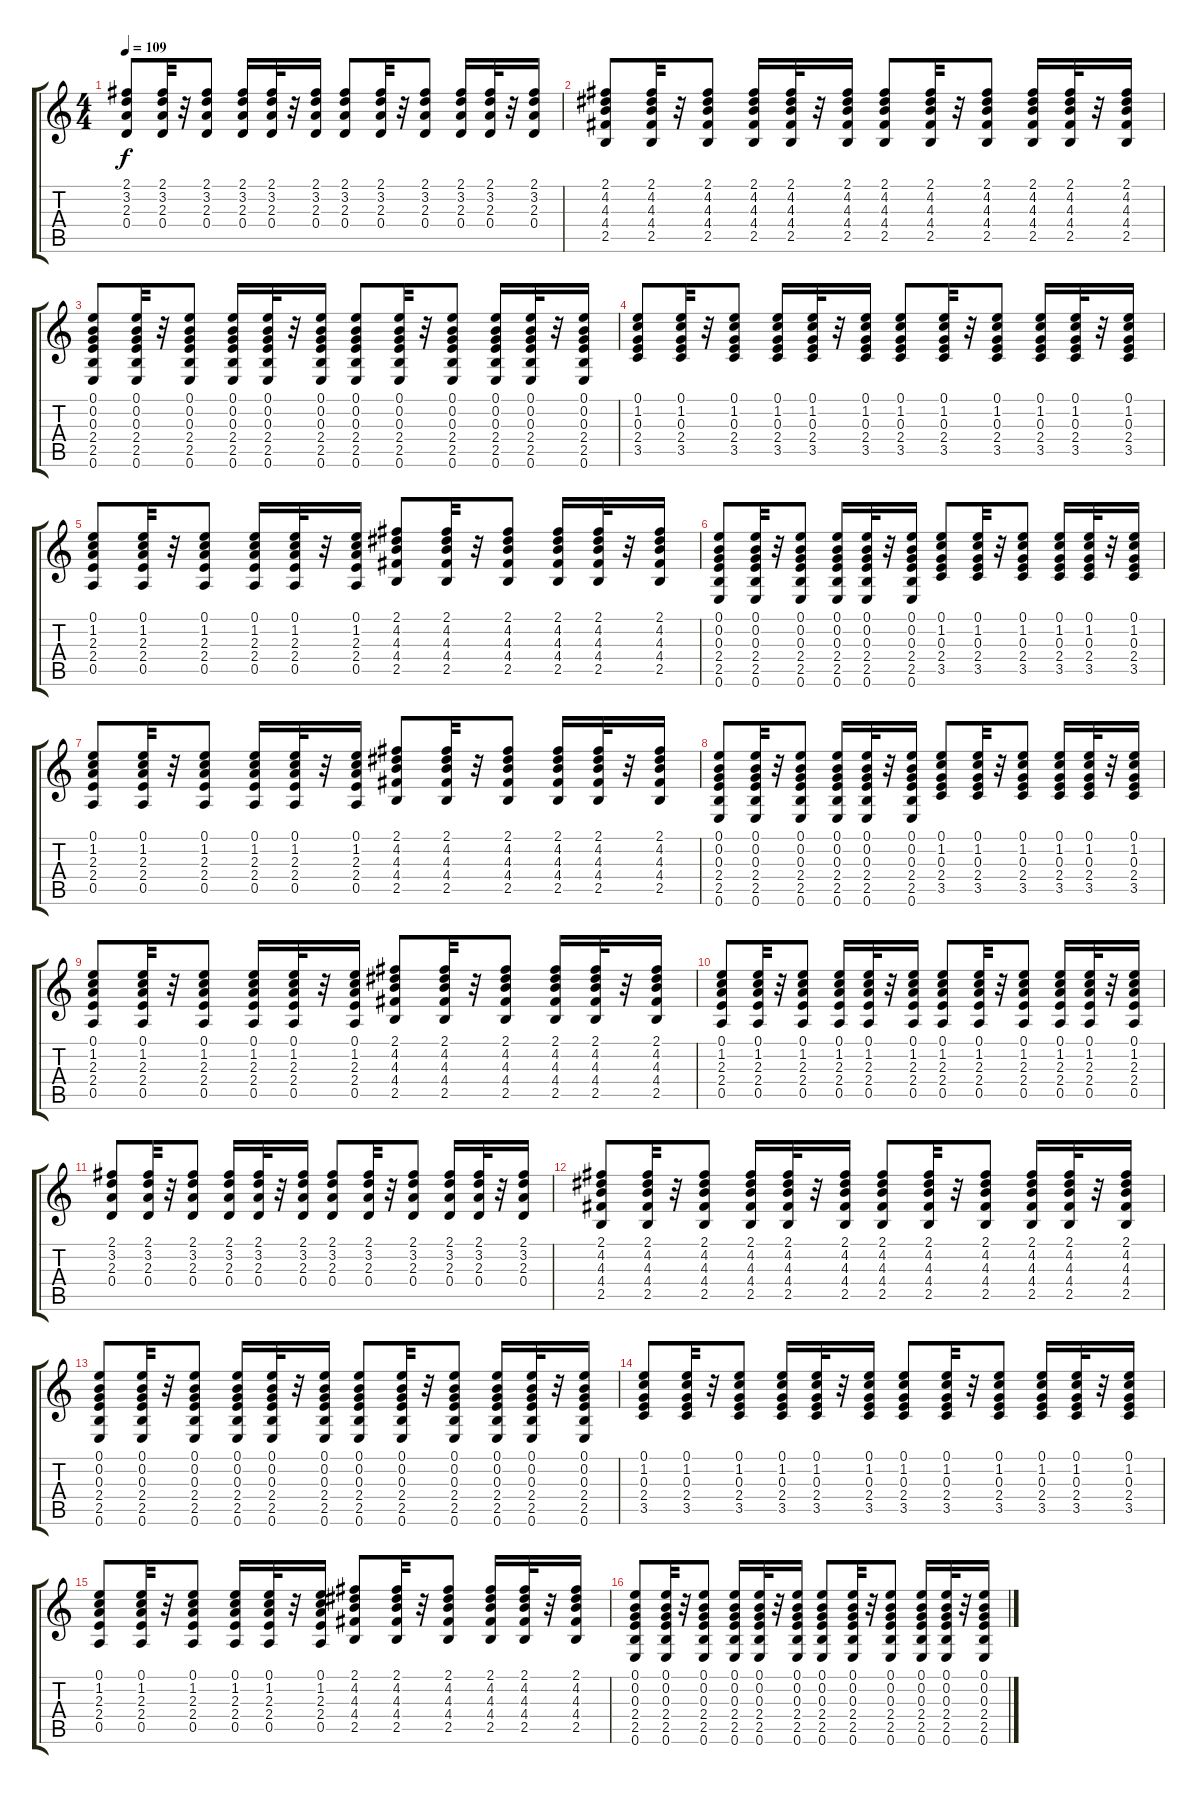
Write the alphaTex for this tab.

\track "" {instrument acousticguitarsteel}
\staff {score tabs}
\tuning (E4 B3 G3 D3 A2 E2) {hide}
\ts (4 4)
\tempo 109
\clef g2
\ks c
(2.1 3.2 2.3 0.4).8{dy f} (2.1 3.2 2.3 0.4).32 r.32 (2.1 3.2 2.3 0.4).8 (2.1 3.2 2.3 0.4).16 (2.1 3.2 2.3 0.4).32 r.32 (2.1 3.2 2.3 0.4).16 (2.1 3.2 2.3 0.4).8 (2.1 3.2 2.3 0.4).32 r.32 (2.1 3.2 2.3 0.4).8 (2.1 3.2 2.3 0.4).16 (2.1 3.2 2.3 0.4).32 r.32 (2.1 3.2 2.3 0.4).16 |
(2.1 4.2 4.3 4.4 2.5).8 (2.1 4.2 4.3 4.4 2.5).32 r.32 (2.1 4.2 4.3 4.4 2.5).8 (2.1 4.2 4.3 4.4 2.5).16 (2.1 4.2 4.3 4.4 2.5).32 r.32 (2.1 4.2 4.3 4.4 2.5).16 (2.1 4.2 4.3 4.4 2.5).8 (2.1 4.2 4.3 4.4 2.5).32 r.32 (2.1 4.2 4.3 4.4 2.5).8 (2.1 4.2 4.3 4.4 2.5).16 (2.1 4.2 4.3 4.4 2.5).32 r.32 (2.1 4.2 4.3 4.4 2.5).16 |
(0.1 0.2 0.3 2.4 2.5 0.6).8 (0.1 0.2 0.3 2.4 2.5 0.6).32 r.32 (0.1 0.2 0.3 2.4 2.5 0.6).8 (0.1 0.2 0.3 2.4 2.5 0.6).16 (0.1 0.2 0.3 2.4 2.5 0.6).32 r.32 (0.1 0.2 0.3 2.4 2.5 0.6).16 (0.1 0.2 0.3 2.4 2.5 0.6).8 (0.1 0.2 0.3 2.4 2.5 0.6).32 r.32 (0.1 0.2 0.3 2.4 2.5 0.6).8 (0.1 0.2 0.3 2.4 2.5 0.6).16 (0.1 0.2 0.3 2.4 2.5 0.6).32 r.32 (0.1 0.2 0.3 2.4 2.5 0.6).16 |
(0.1 1.2 0.3 2.4 3.5).8 (0.1 1.2 0.3 2.4 3.5).32 r.32 (0.1 1.2 0.3 2.4 3.5).8 (0.1 1.2 0.3 2.4 3.5).16 (0.1 1.2 0.3 2.4 3.5).32 r.32 (0.1 1.2 0.3 2.4 3.5).16 (0.1 1.2 0.3 2.4 3.5).8 (0.1 1.2 0.3 2.4 3.5).32 r.32 (0.1 1.2 0.3 2.4 3.5).8 (0.1 1.2 0.3 2.4 3.5).16 (0.1 1.2 0.3 2.4 3.5).32 r.32 (0.1 1.2 0.3 2.4 3.5).16 |
(0.1 1.2 2.3 2.4 0.5).8 (0.1 1.2 2.3 2.4 0.5).32 r.32 (0.1 1.2 2.3 2.4 0.5).8 (0.1 1.2 2.3 2.4 0.5).16 (0.1 1.2 2.3 2.4 0.5).32 r.32 (0.1 1.2 2.3 2.4 0.5).16 (2.1 4.2 4.3 4.4 2.5).8 (2.1 4.2 4.3 4.4 2.5).32 r.32 (2.1 4.2 4.3 4.4 2.5).8 (2.1 4.2 4.3 4.4 2.5).16 (2.1 4.2 4.3 4.4 2.5).32 r.32 (2.1 4.2 4.3 4.4 2.5).16 |
(0.1 0.2 0.3 2.4 2.5 0.6).8 (0.1 0.2 0.3 2.4 2.5 0.6).32 r.32 (0.1 0.2 0.3 2.4 2.5 0.6).8 (0.1 0.2 0.3 2.4 2.5 0.6).16 (0.1 0.2 0.3 2.4 2.5 0.6).32 r.32 (0.1 0.2 0.3 2.4 2.5 0.6).16 (0.1 1.2 0.3 2.4 3.5).8 (0.1 1.2 0.3 2.4 3.5).32 r.32 (0.1 1.2 0.3 2.4 3.5).8 (0.1 1.2 0.3 2.4 3.5).16 (0.1 1.2 0.3 2.4 3.5).32 r.32 (0.1 1.2 0.3 2.4 3.5).16 |
(0.1 1.2 2.3 2.4 0.5).8 (0.1 1.2 2.3 2.4 0.5).32 r.32 (0.1 1.2 2.3 2.4 0.5).8 (0.1 1.2 2.3 2.4 0.5).16 (0.1 1.2 2.3 2.4 0.5).32 r.32 (0.1 1.2 2.3 2.4 0.5).16 (2.1 4.2 4.3 4.4 2.5).8 (2.1 4.2 4.3 4.4 2.5).32 r.32 (2.1 4.2 4.3 4.4 2.5).8 (2.1 4.2 4.3 4.4 2.5).16 (2.1 4.2 4.3 4.4 2.5).32 r.32 (2.1 4.2 4.3 4.4 2.5).16 |
(0.1 0.2 0.3 2.4 2.5 0.6).8 (0.1 0.2 0.3 2.4 2.5 0.6).32 r.32 (0.1 0.2 0.3 2.4 2.5 0.6).8 (0.1 0.2 0.3 2.4 2.5 0.6).16 (0.1 0.2 0.3 2.4 2.5 0.6).32 r.32 (0.1 0.2 0.3 2.4 2.5 0.6).16 (0.1 1.2 0.3 2.4 3.5).8 (0.1 1.2 0.3 2.4 3.5).32 r.32 (0.1 1.2 0.3 2.4 3.5).8 (0.1 1.2 0.3 2.4 3.5).16 (0.1 1.2 0.3 2.4 3.5).32 r.32 (0.1 1.2 0.3 2.4 3.5).16 |
(0.1 1.2 2.3 2.4 0.5).8 (0.1 1.2 2.3 2.4 0.5).32 r.32 (0.1 1.2 2.3 2.4 0.5).8 (0.1 1.2 2.3 2.4 0.5).16 (0.1 1.2 2.3 2.4 0.5).32 r.32 (0.1 1.2 2.3 2.4 0.5).16 (2.1 4.2 4.3 4.4 2.5).8 (2.1 4.2 4.3 4.4 2.5).32 r.32 (2.1 4.2 4.3 4.4 2.5).8 (2.1 4.2 4.3 4.4 2.5).16 (2.1 4.2 4.3 4.4 2.5).32 r.32 (2.1 4.2 4.3 4.4 2.5).16 |
(0.1 1.2 2.3 2.4 0.5).8 (0.1 1.2 2.3 2.4 0.5).32 r.32 (0.1 1.2 2.3 2.4 0.5).8 (0.1 1.2 2.3 2.4 0.5).16 (0.1 1.2 2.3 2.4 0.5).32 r.32 (0.1 1.2 2.3 2.4 0.5).16 (0.1 1.2 2.3 2.4 0.5).8 (0.1 1.2 2.3 2.4 0.5).32 r.32 (0.1 1.2 2.3 2.4 0.5).8 (0.1 1.2 2.3 2.4 0.5).16 (0.1 1.2 2.3 2.4 0.5).32 r.32 (0.1 1.2 2.3 2.4 0.5).16 |
(2.1 3.2 2.3 0.4).8 (2.1 3.2 2.3 0.4).32 r.32 (2.1 3.2 2.3 0.4).8 (2.1 3.2 2.3 0.4).16 (2.1 3.2 2.3 0.4).32 r.32 (2.1 3.2 2.3 0.4).16 (2.1 3.2 2.3 0.4).8 (2.1 3.2 2.3 0.4).32 r.32 (2.1 3.2 2.3 0.4).8 (2.1 3.2 2.3 0.4).16 (2.1 3.2 2.3 0.4).32 r.32 (2.1 3.2 2.3 0.4).16 |
(2.1 4.2 4.3 4.4 2.5).8 (2.1 4.2 4.3 4.4 2.5).32 r.32 (2.1 4.2 4.3 4.4 2.5).8 (2.1 4.2 4.3 4.4 2.5).16 (2.1 4.2 4.3 4.4 2.5).32 r.32 (2.1 4.2 4.3 4.4 2.5).16 (2.1 4.2 4.3 4.4 2.5).8 (2.1 4.2 4.3 4.4 2.5).32 r.32 (2.1 4.2 4.3 4.4 2.5).8 (2.1 4.2 4.3 4.4 2.5).16 (2.1 4.2 4.3 4.4 2.5).32 r.32 (2.1 4.2 4.3 4.4 2.5).16 |
(0.1 0.2 0.3 2.4 2.5 0.6).8 (0.1 0.2 0.3 2.4 2.5 0.6).32 r.32 (0.1 0.2 0.3 2.4 2.5 0.6).8 (0.1 0.2 0.3 2.4 2.5 0.6).16 (0.1 0.2 0.3 2.4 2.5 0.6).32 r.32 (0.1 0.2 0.3 2.4 2.5 0.6).16 (0.1 0.2 0.3 2.4 2.5 0.6).8 (0.1 0.2 0.3 2.4 2.5 0.6).32 r.32 (0.1 0.2 0.3 2.4 2.5 0.6).8 (0.1 0.2 0.3 2.4 2.5 0.6).16 (0.1 0.2 0.3 2.4 2.5 0.6).32 r.32 (0.1 0.2 0.3 2.4 2.5 0.6).16 |
(0.1 1.2 0.3 2.4 3.5).8 (0.1 1.2 0.3 2.4 3.5).32 r.32 (0.1 1.2 0.3 2.4 3.5).8 (0.1 1.2 0.3 2.4 3.5).16 (0.1 1.2 0.3 2.4 3.5).32 r.32 (0.1 1.2 0.3 2.4 3.5).16 (0.1 1.2 0.3 2.4 3.5).8 (0.1 1.2 0.3 2.4 3.5).32 r.32 (0.1 1.2 0.3 2.4 3.5).8 (0.1 1.2 0.3 2.4 3.5).16 (0.1 1.2 0.3 2.4 3.5).32 r.32 (0.1 1.2 0.3 2.4 3.5).16 |
(0.1 1.2 2.3 2.4 0.5).8 (0.1 1.2 2.3 2.4 0.5).32 r.32 (0.1 1.2 2.3 2.4 0.5).8 (0.1 1.2 2.3 2.4 0.5).16 (0.1 1.2 2.3 2.4 0.5).32 r.32 (0.1 1.2 2.3 2.4 0.5).16 (2.1 4.2 4.3 4.4 2.5).8 (2.1 4.2 4.3 4.4 2.5).32 r.32 (2.1 4.2 4.3 4.4 2.5).8 (2.1 4.2 4.3 4.4 2.5).16 (2.1 4.2 4.3 4.4 2.5).32 r.32 (2.1 4.2 4.3 4.4 2.5).16 |
(0.1 0.2 0.3 2.4 2.5 0.6).8 (0.1 0.2 0.3 2.4 2.5 0.6).32 r.32 (0.1 0.2 0.3 2.4 2.5 0.6).8 (0.1 0.2 0.3 2.4 2.5 0.6).16 (0.1 0.2 0.3 2.4 2.5 0.6).32 r.32 (0.1 0.2 0.3 2.4 2.5 0.6).16 (0.1 0.2 0.3 2.4 2.5 0.6).8 (0.1 0.2 0.3 2.4 2.5 0.6).32 r.32 (0.1 0.2 0.3 2.4 2.5 0.6).8 (0.1 0.2 0.3 2.4 2.5 0.6).16 (0.1 0.2 0.3 2.4 2.5 0.6).32 r.32 (0.1 0.2 0.3 2.4 2.5 0.6).16
